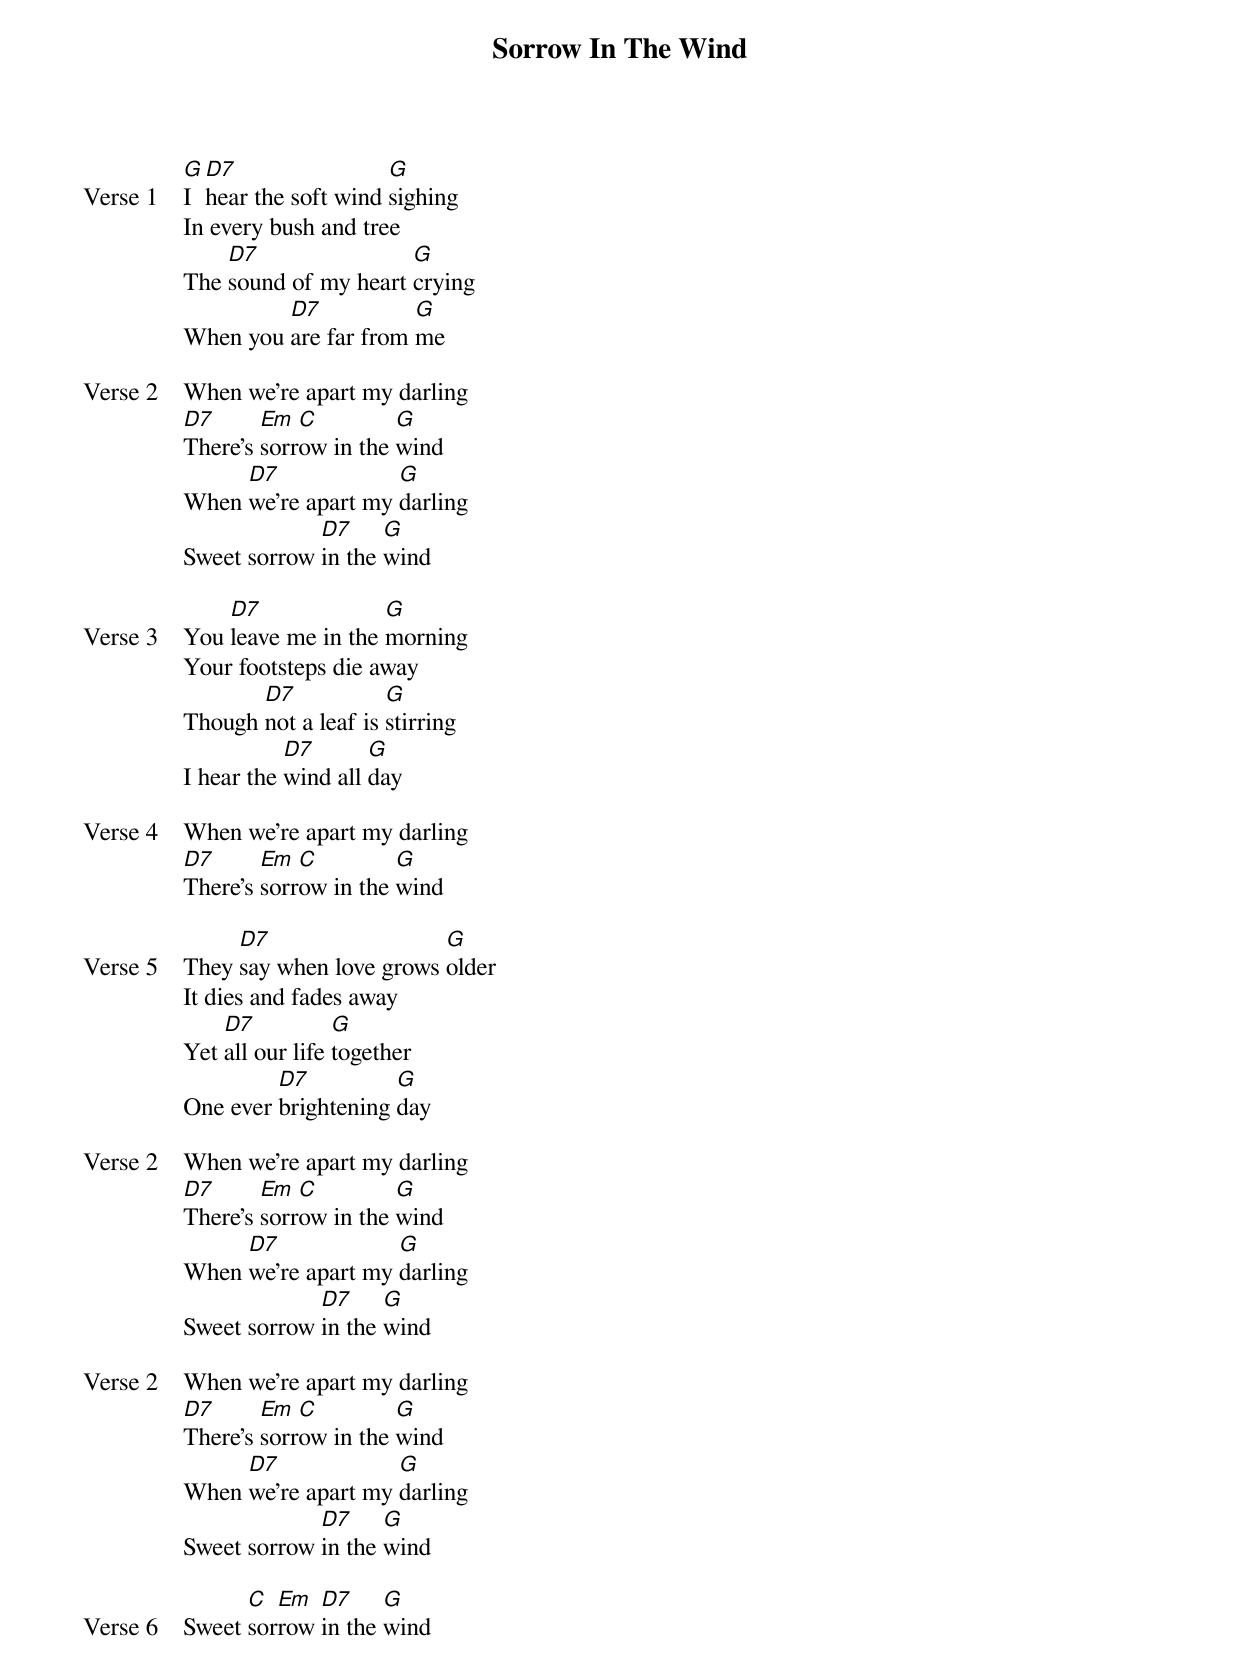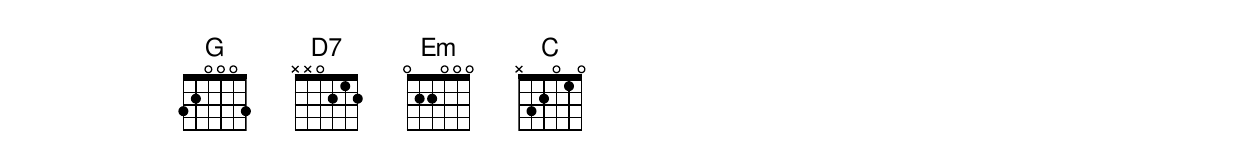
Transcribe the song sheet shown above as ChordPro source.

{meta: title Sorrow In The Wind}
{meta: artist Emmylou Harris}
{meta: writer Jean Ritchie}

{start_of_verse: Verse 1}
[G]I [D7]hear the soft wind [G]sighing
In every bush and tree
The [D7]sound of my heart [G]crying
When you [D7]are far from [G]me
{end_of_verse}

{start_of_verse: Verse 2}
When we're apart my darling
[D7]There's [Em]sorr[C]ow in the [G]wind
When [D7]we're apart my [G]darling
Sweet sorrow [D7]in the [G]wind
{end_of_verse}

{start_of_verse: Verse 3}
You [D7]leave me in the [G]morning
Your footsteps die away
Though [D7]not a leaf is [G]stirring
I hear the [D7]wind all [G]day
{end_of_verse}

{start_of_verse: Verse 4}
When we're apart my darling
[D7]There's [Em]sorr[C]ow in the [G]wind
{end_of_verse}

{start_of_verse: Verse 5}
They [D7]say when love grows [G]older
It dies and fades away
Yet [D7]all our life [G]together
One ever [D7]brightening [G]day
{end_of_verse}

{start_of_verse: Verse 2}
When we're apart my darling
[D7]There's [Em]sorr[C]ow in the [G]wind
When [D7]we're apart my [G]darling
Sweet sorrow [D7]in the [G]wind
{end_of_verse}

{start_of_verse: Verse 2}
When we're apart my darling
[D7]There's [Em]sorr[C]ow in the [G]wind
When [D7]we're apart my [G]darling
Sweet sorrow [D7]in the [G]wind
{end_of_verse}

{start_of_verse: Verse 6}
Sweet [C]sor[Em]row [D7]in the [G]wind
{end_of_verse}
